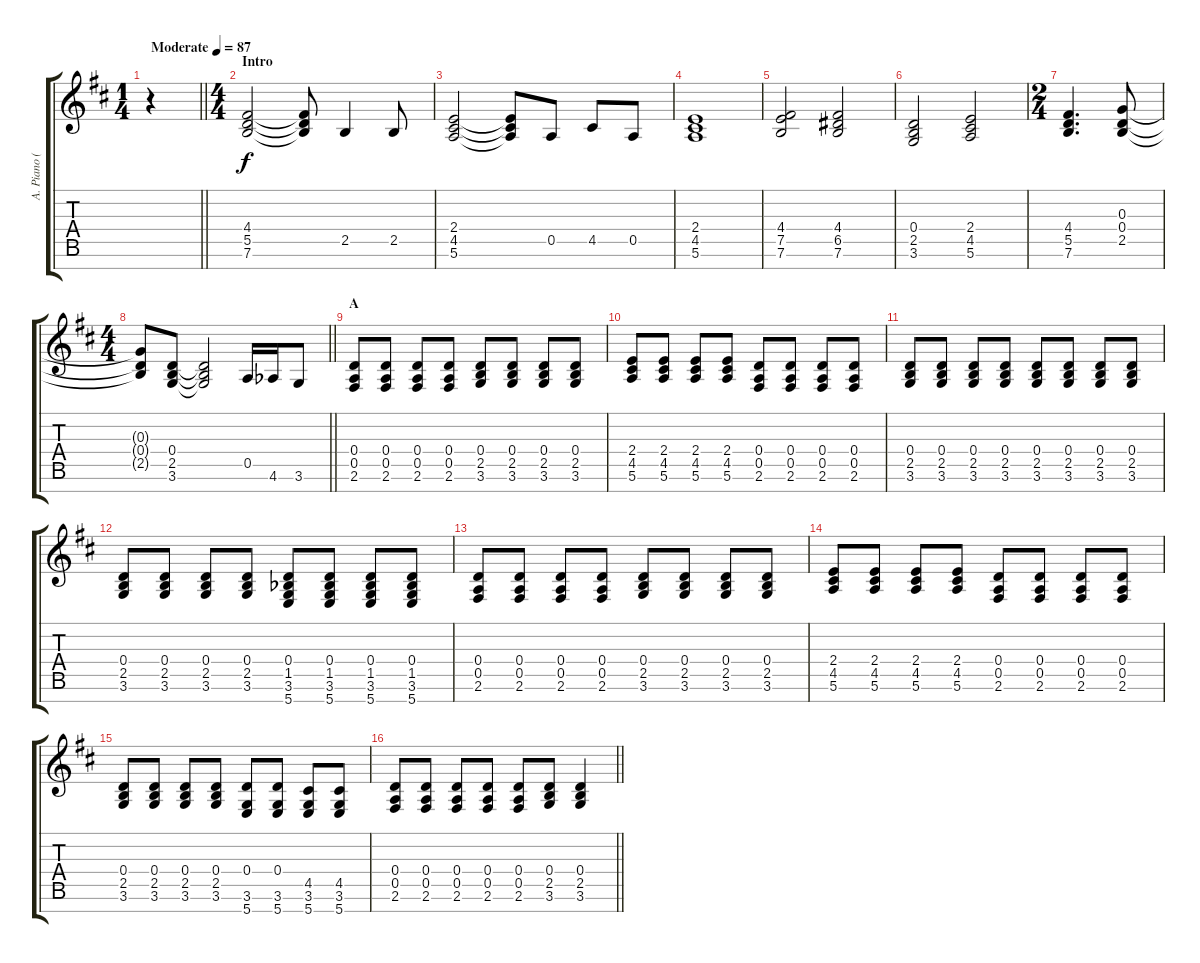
\track ("A. Piano (Right Hand)" "A. Piano (") {instrument acousticgrandpiano}
\staff {score tabs}
\tuning (E5 B4 G4 D4 A3 E3 B2) {hide}
\ts (1 4)
\tempo (87 "Moderate")
\clef g2
\barLineRight lightlight
\ks d
r.4{dy f instrument acousticgrandpiano} |
\ts (4 4)
\section ("" "Intro")
(4.4 5.5 7.6).2 (4.4{t} 5.5{t} 7.6{t}).8 2.5.4 2.5.8 |
(2.4 4.5 5.6).2 (2.4{t} 4.5{t} 5.6{t}).8 0.5.8 4.5.8 0.5.8 |
(2.4 4.5 5.6).1 |
(4.4 7.5 7.6).2 (4.4 6.5 7.6).2 |
(0.4 2.5 3.6).2 (2.4 4.5 5.6).2 |
\ts (2 4)
(4.4 5.5 7.6).4{d} (0.3 0.4 2.5).8 |
\ts (4 4)
\barLineRight lightlight
(0.3{t} 0.4{t} 2.5{t}).8 (0.4 2.5 3.6).8 (0.4{t} 2.5{t} 3.6{t}).2 0.5.16 4.6{acc b}.16 3.6.8 |
\section ("" "A")
(0.4 0.5 2.6).8 (0.4 0.5 2.6).8 (0.4 0.5 2.6).8 (0.4 0.5 2.6).8 (0.4 2.5 3.6).8 (0.4 2.5 3.6).8 (0.4 2.5 3.6).8 (0.4 2.5 3.6).8 |
(2.4 4.5 5.6).8 (2.4 4.5 5.6).8 (2.4 4.5 5.6).8 (2.4 4.5 5.6).8 (0.4 0.5 2.6).8 (0.4 0.5 2.6).8 (0.4 0.5 2.6).8 (0.4 0.5 2.6).8 |
(0.4 2.5 3.6).8 (0.4 2.5 3.6).8 (0.4 2.5 3.6).8 (0.4 2.5 3.6).8 (0.4 2.5 3.6).8 (0.4 2.5 3.6).8 (0.4 2.5 3.6).8 (0.4 2.5 3.6).8 |
(0.4 2.5 3.6).8 (0.4 2.5 3.6).8 (0.4 2.5 3.6).8 (0.4 2.5 3.6).8 (0.4 1.5{acc b} 3.6 5.7).8 (0.4 1.5{acc b} 3.6 5.7).8 (0.4 1.5{acc b} 3.6 5.7).8 (0.4 1.5{acc b} 3.6 5.7).8 |
(0.4 0.5 2.6).8 (0.4 0.5 2.6).8 (0.4 0.5 2.6).8 (0.4 0.5 2.6).8 (0.4 2.5 3.6).8 (0.4 2.5 3.6).8 (0.4 2.5 3.6).8 (0.4 2.5 3.6).8 |
(2.4 4.5 5.6).8 (2.4 4.5 5.6).8 (2.4 4.5 5.6).8 (2.4 4.5 5.6).8 (0.4 0.5 2.6).8 (0.4 0.5 2.6).8 (0.4 0.5 2.6).8 (0.4 0.5 2.6).8 |
(0.4 2.5 3.6).8 (0.4 2.5 3.6).8 (0.4 2.5 3.6).8 (0.4 2.5 3.6).8 (0.4 3.6 5.7).8 (0.4 3.6 5.7).8 (4.5 3.6 5.7).8 (4.5 3.6 5.7).8 |
\barLineRight lightlight
(0.4 0.5 2.6).8 (0.4 0.5 2.6).8 (0.4 0.5 2.6).8 (0.4 0.5 2.6).8 (0.4 0.5 2.6).8 (0.4 2.5 3.6).8 (0.4 2.5 3.6).4
